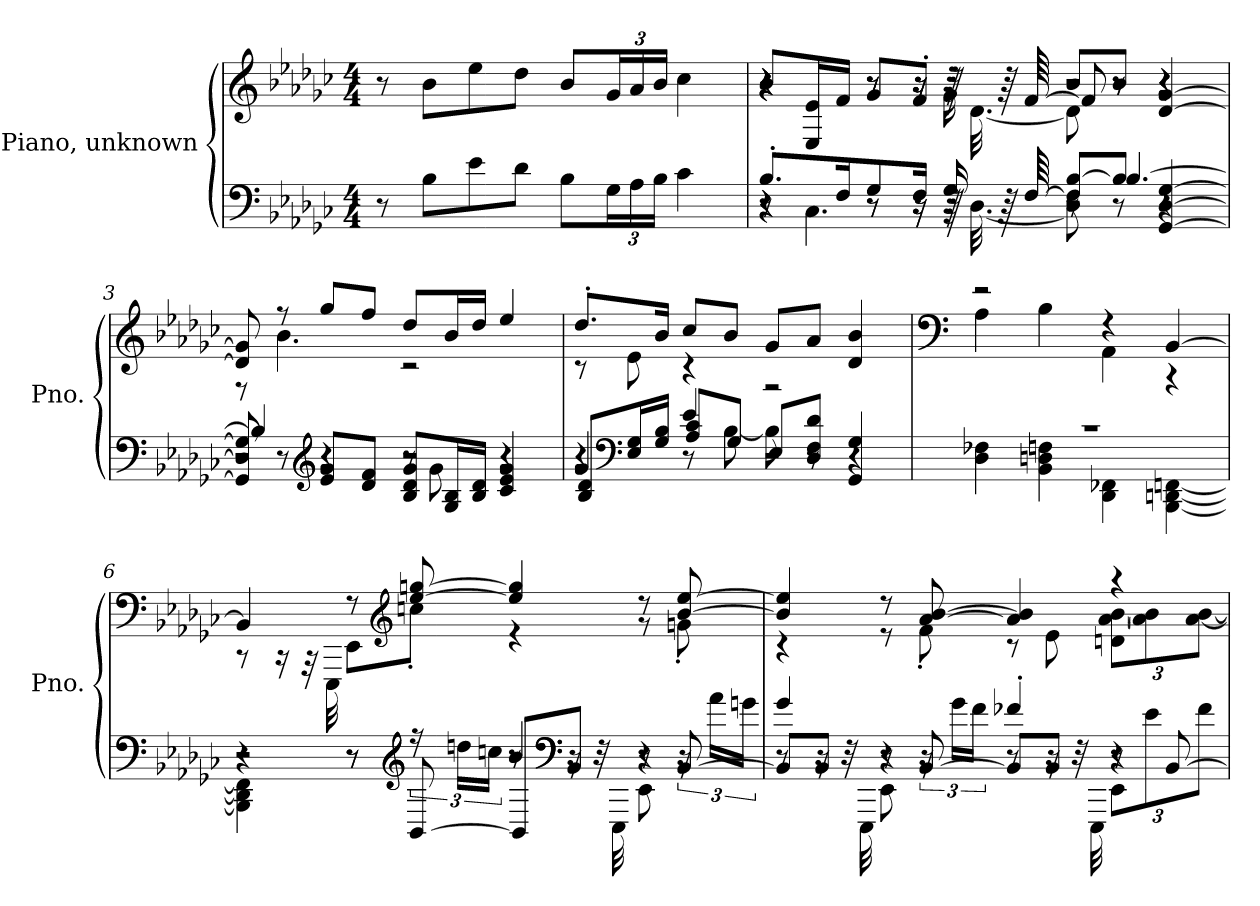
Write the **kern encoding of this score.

**kern	**kern
*part1	*part1
*staff2	*staff1
*I"Piano, unknown	*
*I'Pno.	*
*clefF4	*clefG2
*k[b-e-a-d-g-c-]	*k[b-e-a-d-g-c-]
*M4/4	*M4/4
*MM120	*MM120
=1	=1
8r	8r
8B-\L	8b-\L
8e-\	8ee-\
8d-\J	8dd-\J
8B-\L	8b-/L
*Xbrackettup	*Xbrackettup
24G-\L	24g-/L
24A-\	24a-/
24B-\JJ	24b-/JJ
4c-\	4cc-\
=2	=2
*^	*^
*	*^	*	*^
*	*	*^	*	*	*^
8.B-'/L	8r	4r	4r	8b-/L	4r	4r	4r
.	4.C-\	.	.	16E-/ 16e-/L	.	.	.
16F/K	.	.	.	16f/JJ	.	.	.
8G-/	.	8r	8r	8g-/L	8r	8r	8r
16F/Jk	.	16r	16r	8f'/J	16r	16r	16r
32r	.	16G-/	64r	.	16g-\	32r	64r
.	.	.	[32.D-\	.	.	.	[32.d-\
64r	.	.	.	.	.	64r	.
[64F/	.	.	.	.	.	[64f/	.
8F/] [8B-/L	2r	8r	8D-\]	8b-/L	2r	8f/]	8d-\]
8B-/J]	.	[4.B-/	8r	8b-/J	.	8r	8r
[4GG-/ [4D-/ [4G-/	.	.	4r	[4d-/ [4g-/	.	4r	4r
*	*	*v	*v	*	*	*	*
*	*	*	*	*v	*v	*v
=3	=3	=3	=3	=3
8GG-/] 8D-/] 8G-/]	2r	4B-/]	8d-/] 8g-/]	8r
8r	.	.	8r	4.b-\
*clefG2	*	*	*	*
8e-/ 8g-/L	.	4r	8gg-/L	.
8d-/ 8f/J	.	.	8ff/J	.
8B-/ 8d-/ 8g-/L	8r	2r	8dd-/L	2r
16G-/ 16B-/L	8g-\	.	16b-/L	.
16B-/ 16d-/JJ	.	.	16dd-/JJ	.
4c-/ 4e-/ 4g-/	4r	.	4ee-/	.
!!LO:LB:g=z	!!
=4	=4	=4	=4	=4
4g-/	4r	8B-/ 8d-/L	8.dd-'/L	8r
*clefF4	*	*	*	*
.	.	16E-/ 16G-/L	.	8e-\
.	.	16G-/ 16B-/JJ	16b-/Jk	.
4e-/	8r	8A-/ 8c-/L	8cc-/L	4r
.	[8B-\	8G-/J	8b-/J	.
2r	8B-\]	8E-/L	8g-/L	2r
.	8r	8D-/ 8F/ 8d-/J	8a-/J	.
.	4r	4GG-/ 4G-/	4d-/ 4b-/	.
*v	*v	*v	*	*
=5	=5	=5
*	*clefF4	*
*^	*	*
1r	4D-\ 4F-X\	2r	4A-\
.	4BB-\ 4Dn\ 4Fn\	.	4B-\
.	4DD-\ 4FF-X\	4r	4AA-\
.	[4BBB-\ [4DDn\ [4FFn\	[4BB-/	4r
!!LO:LB:g=z	!!
=6	=6	=6	=6
*	*^	*	*
2r	4BBB-\] 4DD\] 4FF\]	4r	4BB-/]	8r
.	.	.	.	16r
.	.	.	.	32r
.	.	.	.	32EEE-\
.	8r	8r	8r	8EE-\L
*clefG2	*	*	*clefG2	*
*	*brackettup	*	*	*
.	24r	[8BB-/	[8ee-/ [8ggn/	8ccn'\J
.	24ddn\LL	.	.	.
.	24ccn\JJ	.	.	.
4b-/	8r	8BB-/L]	4ee-/] 4gg/]	4r
*clefF4	*	*	*	*
.	16r	8BB-/J	.	.
.	32r	.	.	.
.	32EEE-\	.	.	.
4r	8EE-\	8r	8r	8r
.	24r	[8BB-/	[8b-/ [8ee-/	8gn'\
.	24a-\LL	.	.	.
.	24gn\JJ	.	.	.
!!LO:LB:g=z	!!
=7	=7	=7	=7	=7
4g-/	8r	8BB-/L]	4b-/] 4ee-/]	4r
.	16r	8BB-/J	.	.
.	32r	.	.	.
.	32EEE-\	.	.	.
4r	8EE-\	8r	8r	8r
.	24r	[8BB-/	[8a-/ [8b-/	8f'\
.	24g-\LL	.	.	.
.	24f\JJ	.	.	.
4f-X'/	8r	8BB-/L]	4a-/] 4b-/]	8r
.	16r	8BB-/J	.	8e-\
.	32r	.	.	.
.	32EEE-\	.	.	.
*	*Xbrackettup	*	*	*
8r	12EE-\L	4r	4r	12dn\ [12a-\ [12b-\L
.	12e-\	.	.	12a-\] 12b-\]
[8BB-/	.	.	.	.
.	12f-\J	.	.	[12a-\ [12b-\J
*v	*v	*v	*	*
*	*v	*v
=	=
*-	*-
